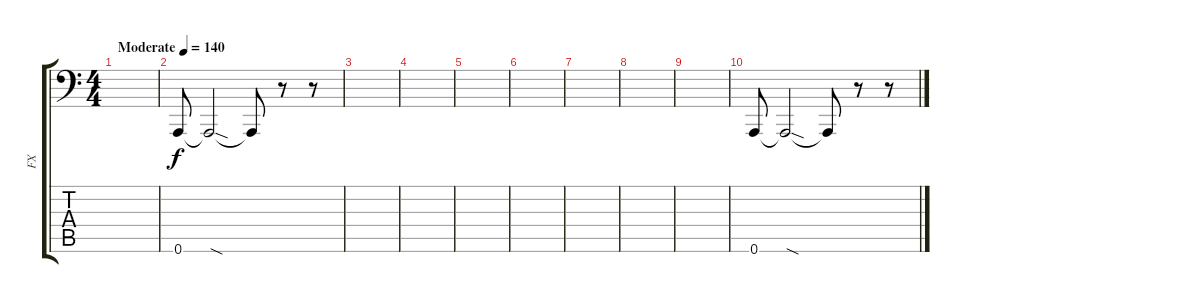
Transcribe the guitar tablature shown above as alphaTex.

\track ("FX" "FX") {instrument ocarina}
\staff {score tabs}
\tuning (B3 Gb3 D3 A2 E2 A1) {hide}
\ts (4 4)
\tempo (140 "Moderate")
\clef f4
\ks c
|
0.6.8 0.6{sod t}.2 0.6{t}.8 r.8 r.8 |
|
|
|
|
|
|
|
0.6.8 0.6{sod t}.2 0.6{t}.8 r.8 r.8
